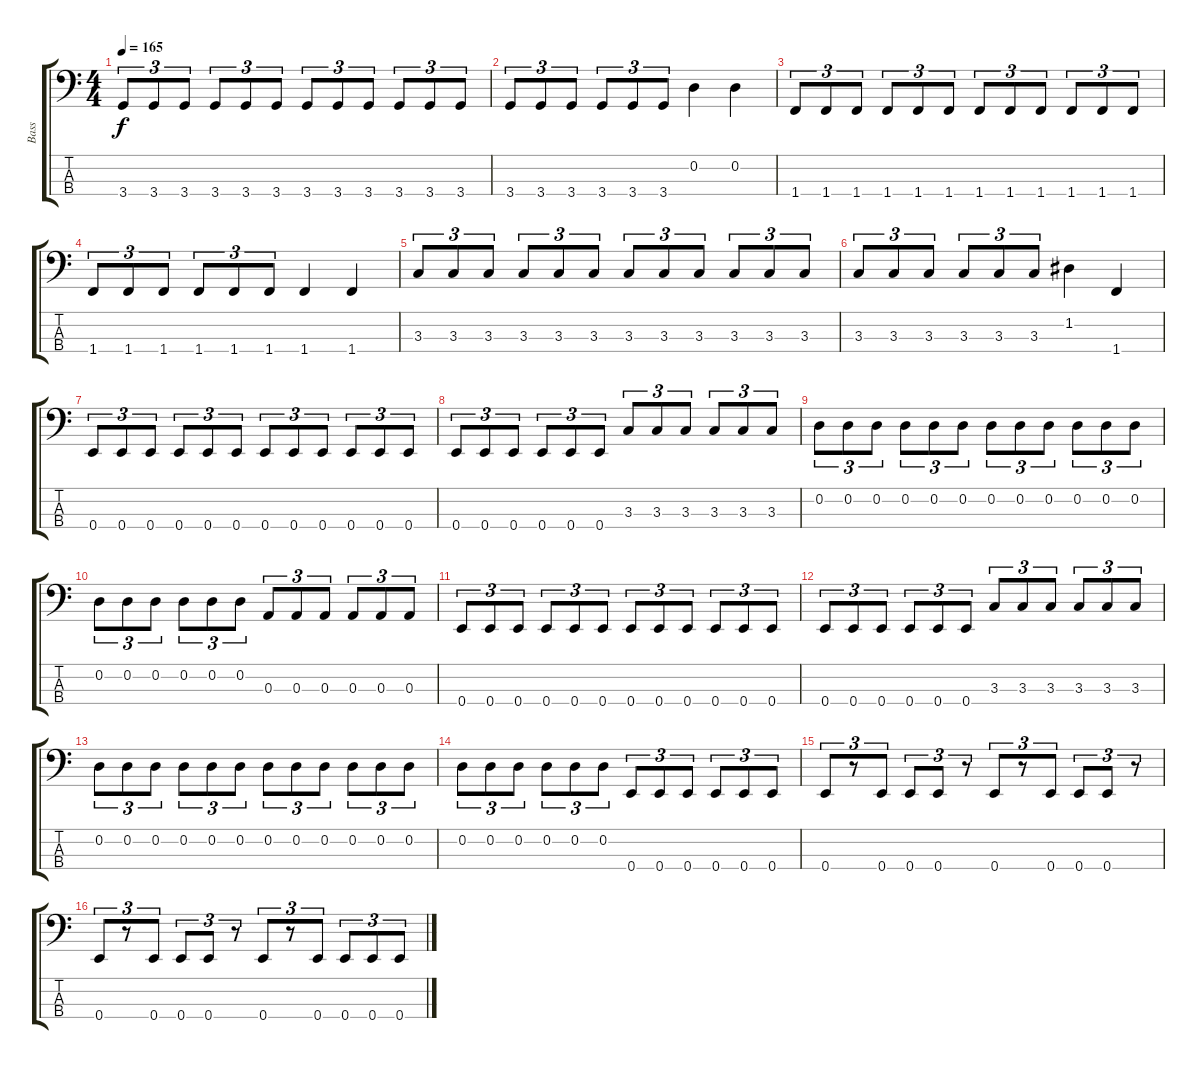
\track ("Bass" "Bass") {instrument electricbasspick}
\staff {score tabs}
\tuning (G2 D2 A1 E1) {hide}
\ts (4 4)
\tempo 165
\clef f4
\ks c
3.4.8{tu (3 2) dy f} 3.4.8{tu (3 2)} 3.4.8{tu (3 2)} 3.4.8{tu (3 2)} 3.4.8{tu (3 2)} 3.4.8{tu (3 2)} 3.4.8{tu (3 2)} 3.4.8{tu (3 2)} 3.4.8{tu (3 2)} 3.4.8{tu (3 2)} 3.4.8{tu (3 2)} 3.4.8{tu (3 2)} |
3.4.8{tu (3 2)} 3.4.8{tu (3 2)} 3.4.8{tu (3 2)} 3.4.8{tu (3 2)} 3.4.8{tu (3 2)} 3.4.8{tu (3 2)} 0.2.4 0.2.4 |
1.4.8{tu (3 2)} 1.4.8{tu (3 2)} 1.4.8{tu (3 2)} 1.4.8{tu (3 2)} 1.4.8{tu (3 2)} 1.4.8{tu (3 2)} 1.4.8{tu (3 2)} 1.4.8{tu (3 2)} 1.4.8{tu (3 2)} 1.4.8{tu (3 2)} 1.4.8{tu (3 2)} 1.4.8{tu (3 2)} |
1.4.8{tu (3 2)} 1.4.8{tu (3 2)} 1.4.8{tu (3 2)} 1.4.8{tu (3 2)} 1.4.8{tu (3 2)} 1.4.8{tu (3 2)} 1.4.4 1.4.4 |
3.3.8{tu (3 2)} 3.3.8{tu (3 2)} 3.3.8{tu (3 2)} 3.3.8{tu (3 2)} 3.3.8{tu (3 2)} 3.3.8{tu (3 2)} 3.3.8{tu (3 2)} 3.3.8{tu (3 2)} 3.3.8{tu (3 2)} 3.3.8{tu (3 2)} 3.3.8{tu (3 2)} 3.3.8{tu (3 2)} |
3.3.8{tu (3 2)} 3.3.8{tu (3 2)} 3.3.8{tu (3 2)} 3.3.8{tu (3 2)} 3.3.8{tu (3 2)} 3.3.8{tu (3 2)} 1.2.4 1.4.4 |
0.4.8{tu (3 2)} 0.4.8{tu (3 2)} 0.4.8{tu (3 2)} 0.4.8{tu (3 2)} 0.4.8{tu (3 2)} 0.4.8{tu (3 2)} 0.4.8{tu (3 2)} 0.4.8{tu (3 2)} 0.4.8{tu (3 2)} 0.4.8{tu (3 2)} 0.4.8{tu (3 2)} 0.4.8{tu (3 2)} |
0.4.8{tu (3 2)} 0.4.8{tu (3 2)} 0.4.8{tu (3 2)} 0.4.8{tu (3 2)} 0.4.8{tu (3 2)} 0.4.8{tu (3 2)} 3.3.8{tu (3 2)} 3.3.8{tu (3 2)} 3.3.8{tu (3 2)} 3.3.8{tu (3 2)} 3.3.8{tu (3 2)} 3.3.8{tu (3 2)} |
0.2.8{tu (3 2)} 0.2.8{tu (3 2)} 0.2.8{tu (3 2)} 0.2.8{tu (3 2)} 0.2.8{tu (3 2)} 0.2.8{tu (3 2)} 0.2.8{tu (3 2)} 0.2.8{tu (3 2)} 0.2.8{tu (3 2)} 0.2.8{tu (3 2)} 0.2.8{tu (3 2)} 0.2.8{tu (3 2)} |
0.2.8{tu (3 2)} 0.2.8{tu (3 2)} 0.2.8{tu (3 2)} 0.2.8{tu (3 2)} 0.2.8{tu (3 2)} 0.2.8{tu (3 2)} 0.3.8{tu (3 2)} 0.3.8{tu (3 2)} 0.3.8{tu (3 2)} 0.3.8{tu (3 2)} 0.3.8{tu (3 2)} 0.3.8{tu (3 2)} |
0.4.8{tu (3 2)} 0.4.8{tu (3 2)} 0.4.8{tu (3 2)} 0.4.8{tu (3 2)} 0.4.8{tu (3 2)} 0.4.8{tu (3 2)} 0.4.8{tu (3 2)} 0.4.8{tu (3 2)} 0.4.8{tu (3 2)} 0.4.8{tu (3 2)} 0.4.8{tu (3 2)} 0.4.8{tu (3 2)} |
0.4.8{tu (3 2)} 0.4.8{tu (3 2)} 0.4.8{tu (3 2)} 0.4.8{tu (3 2)} 0.4.8{tu (3 2)} 0.4.8{tu (3 2)} 3.3.8{tu (3 2)} 3.3.8{tu (3 2)} 3.3.8{tu (3 2)} 3.3.8{tu (3 2)} 3.3.8{tu (3 2)} 3.3.8{tu (3 2)} |
0.2.8{tu (3 2)} 0.2.8{tu (3 2)} 0.2.8{tu (3 2)} 0.2.8{tu (3 2)} 0.2.8{tu (3 2)} 0.2.8{tu (3 2)} 0.2.8{tu (3 2)} 0.2.8{tu (3 2)} 0.2.8{tu (3 2)} 0.2.8{tu (3 2)} 0.2.8{tu (3 2)} 0.2.8{tu (3 2)} |
0.2.8{tu (3 2)} 0.2.8{tu (3 2)} 0.2.8{tu (3 2)} 0.2.8{tu (3 2)} 0.2.8{tu (3 2)} 0.2.8{tu (3 2)} 0.4.8{tu (3 2)} 0.4.8{tu (3 2)} 0.4.8{tu (3 2)} 0.4.8{tu (3 2)} 0.4.8{tu (3 2)} 0.4.8{tu (3 2)} |
0.4.8{tu (3 2)} r.8{tu (3 2)} 0.4.8{tu (3 2)} 0.4.8{tu (3 2)} 0.4.8{tu (3 2)} r.8{tu (3 2)} 0.4.8{tu (3 2)} r.8{tu (3 2)} 0.4.8{tu (3 2)} 0.4.8{tu (3 2)} 0.4.8{tu (3 2)} r.8{tu (3 2)} |
0.4.8{tu (3 2)} r.8{tu (3 2)} 0.4.8{tu (3 2)} 0.4.8{tu (3 2)} 0.4.8{tu (3 2)} r.8{tu (3 2)} 0.4.8{tu (3 2)} r.8{tu (3 2)} 0.4.8{tu (3 2)} 0.4.8{tu (3 2)} 0.4.8{tu (3 2)} 0.4.8{tu (3 2)}
